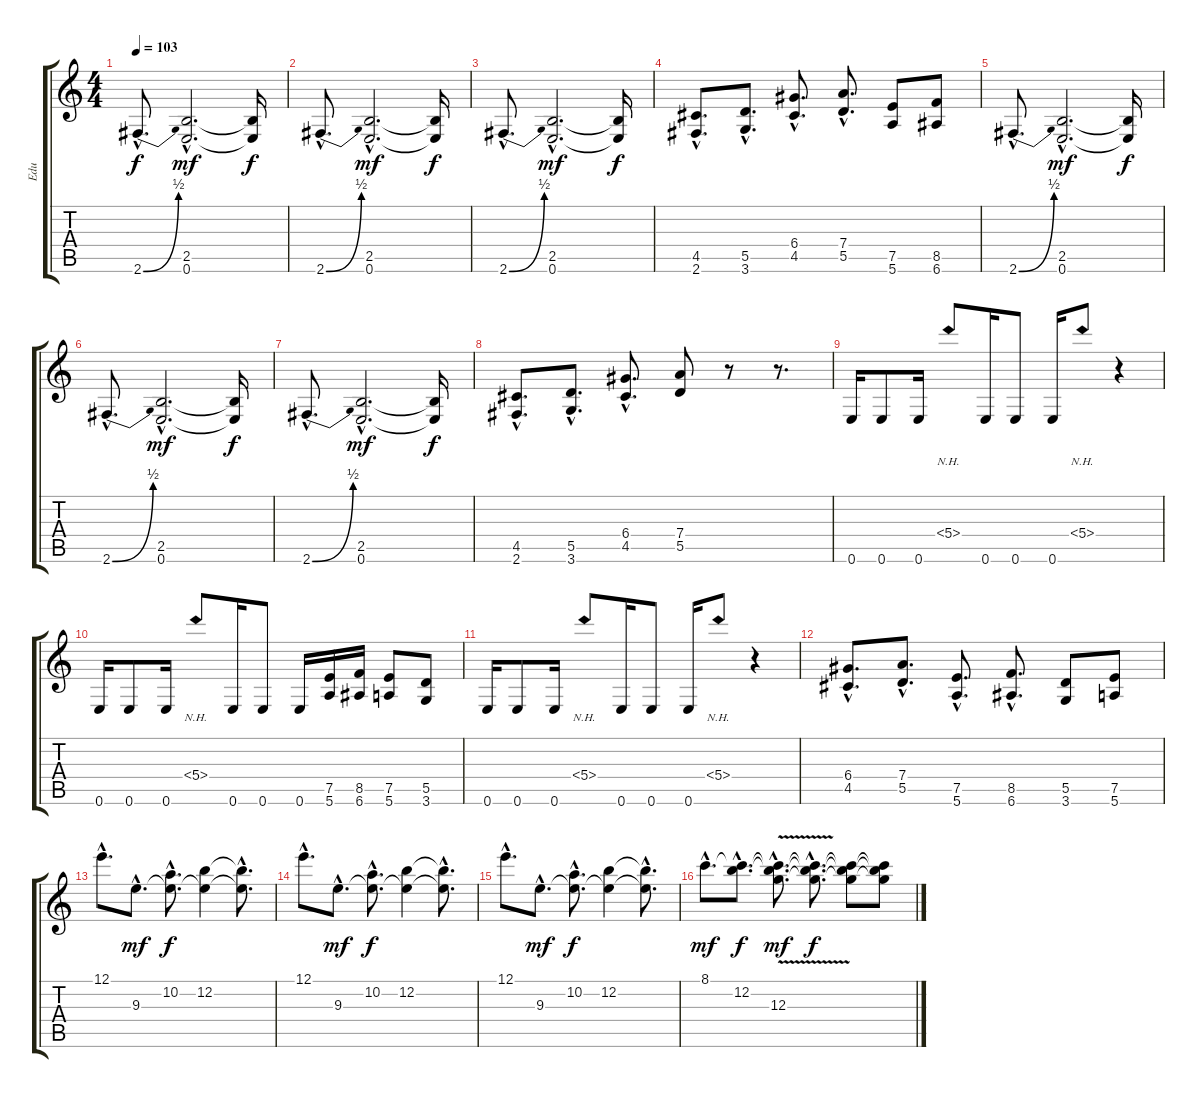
\track ("Edu" "Edu") {instrument distortionguitar}
\staff {score tabs}
\tuning (E4 B3 G3 D3 A2 E2) {hide}
\ts (4 4)
\tempo 103
\clef g2
\ks c
2.6{be (bend 0 0 60 2) hac}.8{d dy f} (2.5{hac} 0.6{hac}).2{d dy mf} (2.5{t} 0.6{t}).16{dy f} |
2.6{be (bend 0 0 60 2) hac}.8{d} (2.5{hac} 0.6{hac}).2{d dy mf} (2.5{t} 0.6{t}).16{dy f} |
2.6{be (bend 0 0 60 2) hac}.8{d} (2.5{hac} 0.6{hac}).2{d dy mf} (2.5{t} 0.6{t}).16{dy f} |
(4.5{hac} 2.6{hac}).8{d} (5.5{hac} 3.6{hac}).8{d} (6.4{hac} 4.5{hac}).8{d} (7.4{hac} 5.5{hac}).8{d} (7.5 5.6).8 (8.5 6.6).8 |
2.6{be (bend 0 0 60 2) hac}.8{d} (2.5{hac} 0.6{hac}).2{d dy mf} (2.5{t} 0.6{t}).16{dy f} |
2.6{be (bend 0 0 60 2) hac}.8{d} (2.5{hac} 0.6{hac}).2{d dy mf} (2.5{t} 0.6{t}).16{dy f} |
2.6{be (bend 0 0 60 2) hac}.8{d} (2.5{hac} 0.6{hac}).2{d dy mf} (2.5{t} 0.6{t}).16{dy f} |
(4.5{hac} 2.6{hac}).8{d} (5.5{hac} 3.6{hac}).8{d} (6.4{hac} 4.5{hac}).8{d} (7.4 5.5).8 r.8 r.8{d} |
0.6.16 0.6.8 0.6.16 5.4{nh}.8 0.6.16 0.6.8 0.6.16 5.4{nh}.8 r.4 |
0.6.16 0.6.8 0.6.16 5.4{nh}.8 0.6.16 0.6.8 0.6.16 (7.5 5.6).16 (8.5 6.6).16 (7.5 5.6).8 (5.5 3.6).8 |
0.6.16 0.6.8 0.6.16 5.4{nh}.8 0.6.16 0.6.8 0.6.16 5.4{nh}.8 r.4 |
(6.4{hac} 4.5{hac}).8{d} (7.4{hac} 5.5{hac}).8{d} (7.5{hac} 5.6{hac}).8{d} (8.5{hac} 6.6{hac}).8{d} (5.5 3.6).8 (7.5 5.6).8 |
12.1{hac}.8{d} 9.3{hac}.8{d dy mf} (10.2{hac} 9.3{hac t}).8{d dy f} (12.2 9.3{t}).4 (12.2{hac t} 9.3{hac t}).8{d} |
12.1{hac}.8{d} 9.3{hac}.8{d dy mf} (10.2{hac} 9.3{hac t}).8{d dy f} (12.2 9.3{t}).4 (12.2{hac t} 9.3{hac t}).8{d} |
12.1{hac}.8{d} 9.3{hac}.8{d dy mf} (10.2{hac} 9.3{hac t}).8{d dy f} (12.2 9.3{t}).4 (12.2{hac t} 9.3{hac t}).8{d} |
8.1{hac}.8{d dy mf} (8.1{hac t} 12.2{hac}).8{d dy f} (8.1{hac t} 12.2{hac t} 12.3{v hac}).8{d dy mf} (8.1{hac t} 12.2{hac t} 12.3{hac t}).8{d dy f} (8.1{t} 12.2{t} 12.3{t}).8 (8.1{t} 12.2{t} 12.3{t}).8
